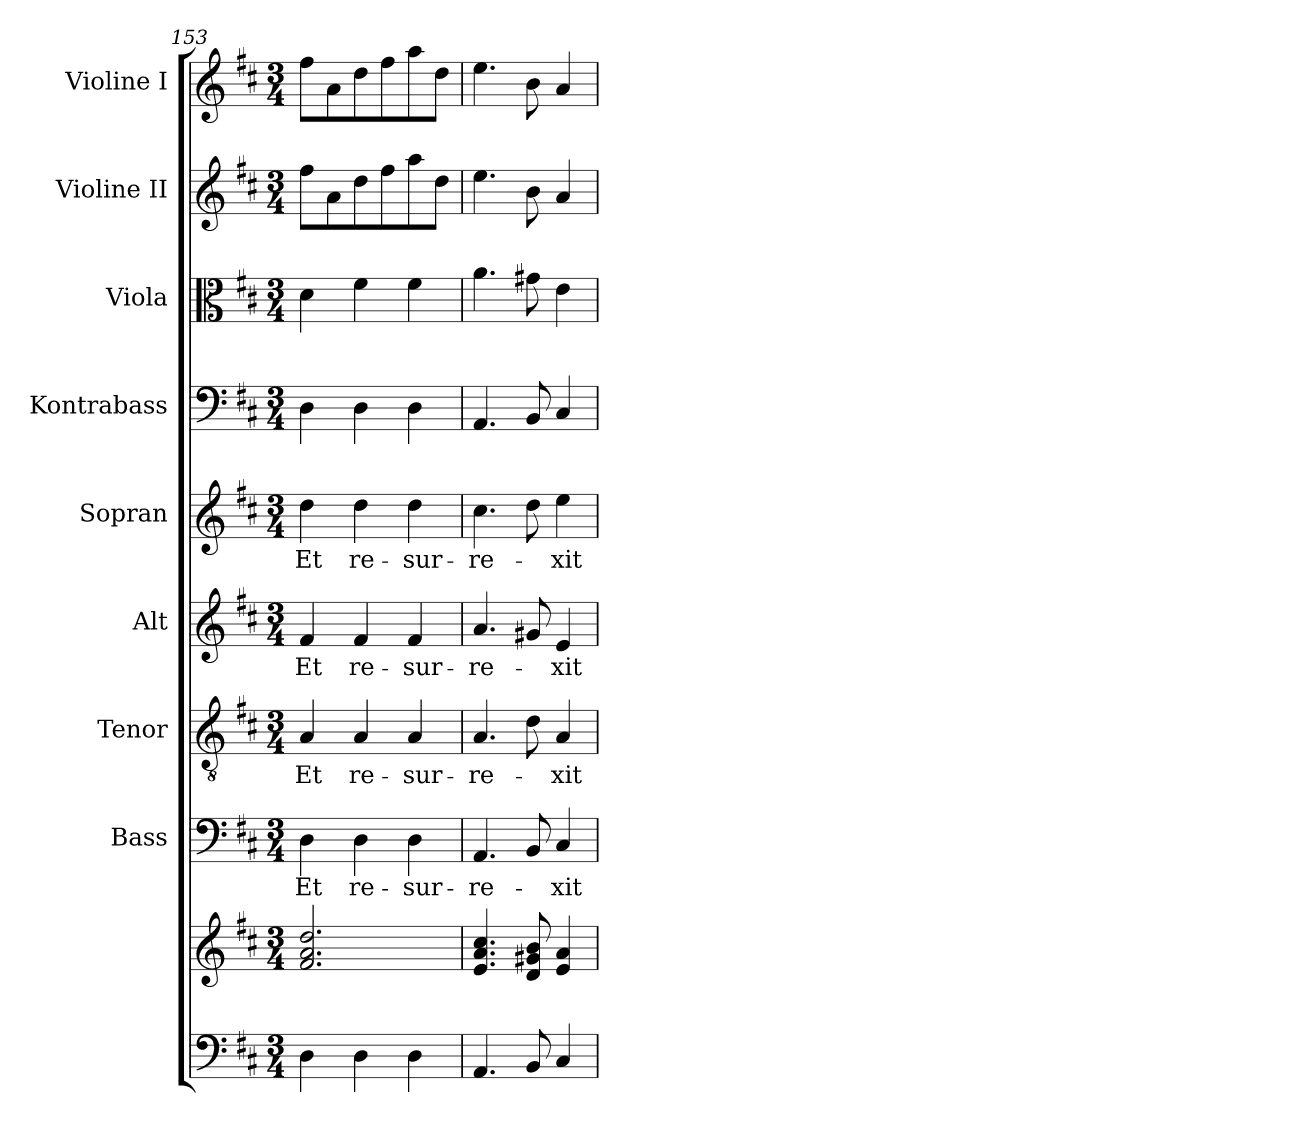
**kern	**kern	**kern	**text	**kern	**text	**kern	**text	**kern	**text	**kern	**kern	**kern	**kern
*part9	*part9	*part8	*part8	*part7	*part7	*part6	*part6	*part5	*part5	*part4	*part3	*part2	*part1
*staff10	*staff9	*staff8	*staff8	*staff7	*staff7	*staff6	*staff6	*staff5	*staff5	*staff4	*staff3	*staff2	*staff1
*	*	*I"Bass	*	*I"Tenor	*	*I"Alt	*	*I"Sopran	*	*I"Kontrabass	*I"Viola	*I"Violine II	*I"Violine I
*	*	*I'B.	*	*I'T.	*	*I'A.	*	*I'S.	*	*I'Kb.	*I'Vla.	*I'Vl. II	*I'Vl. I
*clefF4	*clefG2	*clefF4	*	*clefGv2	*	*clefG2	*	*clefG2	*	*clefF4	*clefC3	*clefG2	*clefG2
*	*	*	*	*	*	*	*	*	*	*ITrd7c12	*	*	*
*k[f#c#]	*k[f#c#]	*k[f#c#]	*	*k[f#c#]	*	*k[f#c#]	*	*k[f#c#]	*	*k[f#c#]	*k[f#c#]	*k[f#c#]	*k[f#c#]
*D:	*D:	*D:	*	*D:	*	*D:	*	*D:	*	*D:	*D:	*D:	*D:
*M3/4	*M3/4	*M3/4	*	*M3/4	*	*M3/4	*	*M3/4	*	*M3/4	*M3/4	*M3/4	*M3/4
=153	=153	=153	=153	=153	=153	=153	=153	=153	=153	=153	=153	=153	=153
!	!	!	!LO:LY:b	!	!LO:LY:b	!	!LO:LY:b	!	!LO:LY:b	!	!	!	!
4D\	2.f#/ 2.a/ 2.dd/	4D\	Et	4A/	Et	4f#/	Et	4dd\	Et	4DD\	4d\	8ff#\L	8ff#\L
.	.	.	.	.	.	.	.	.	.	.	.	8a\	8a\
!	!	!	!LO:LY:b	!	!LO:LY:b	!	!LO:LY:b	!	!LO:LY:b	!	!	!	!
4D\	.	4D\	re-	4A/	re-	4f#/	re-	4dd\	re-	4DD\	4f#\	8dd\	8dd\
.	.	.	.	.	.	.	.	.	.	.	.	8ff#\	8ff#\
!	!	!	!LO:LY:b	!	!LO:LY:b	!	!LO:LY:b	!	!LO:LY:b	!	!	!	!
4D\	.	4D\	-sur-	4A/	-sur-	4f#/	-sur-	4dd\	-sur-	4DD\	4f#\	8aa\	8aa\
.	.	.	.	.	.	.	.	.	.	.	.	8dd\J	8dd\J
=154	=154	=154	=154	=154	=154	=154	=154	=154	=154	=154	=154	=154	=154
!	!	!	!LO:LY:b	!	!LO:LY:b	!	!LO:LY:b	!	!LO:LY:b	!	!	!	!
4.AA/	4.e/ 4.a/ 4.cc#/	4.AA/	-re-	4.A/	-re-	4.a/	-re-	4.cc#\	-re-	4.AAA/	4.a\	4.ee\	4.ee\
8BB/	8d/ 8g#X/ 8b/	8BB/	.	8d\	.	8g#X/	.	8dd\	.	8BBB/	8g#X\	8b\	8b\
!	!	!	!LO:LY:b	!	!LO:LY:b	!	!LO:LY:b	!	!LO:LY:b	!	!	!	!
4C#/	4e/ 4a/	4C#/	-xit	4A/	-xit	4e/	-xit	4ee\	-xit	4CC#/	4e\	4a/	4a/
=	=	=	=	=	=	=	=	=	=	=	=	=	=
*-	*-	*-	*-	*-	*-	*-	*-	*-	*-	*-	*-	*-	*-
